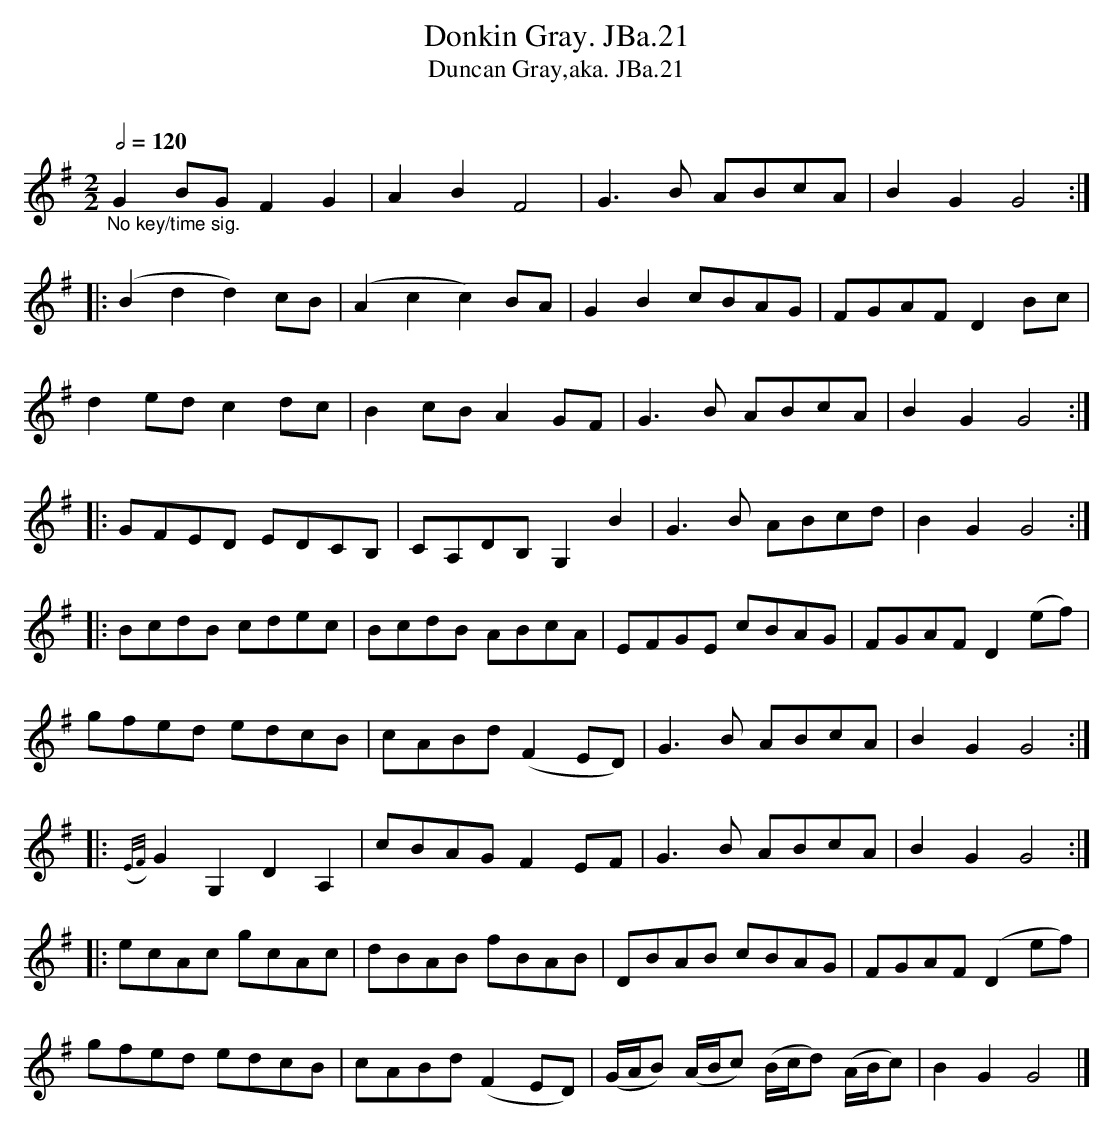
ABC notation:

X:1
T:Donkin Gray. JBa.21
T:Duncan Gray,aka. JBa.21
M:2/2
L:1/8
Q:1/2=120
O:
K:G Major
"_No key/time sig." \
G2 BG F2G2|A2B2F4|G3B ABcA|B2G2G4:|
|:(B2d2d2) cB|(A2c2c2) BA|G2B2 cBAG|FGAF D2 Bc|
d2ed c2 dc|B2 cBA2 GF|G3 B ABcA|B2G2 G4:|
|:GFED EDCB,|CA,DB,G,2 B2|G3B ABcd|B2G2G4:|
|:BcdB cdec|BcdB ABcA|EFGE cBAG|FGAF D2 (ef)|
gfed edcB|cABd (F2 ED)|G3 B ABcA|B2G2 G4:|
|:{(E/F/)} G2G,2D2A,2|cBAG F2 EF|G3B ABcA|B2G2G4:|
|:ecAc gcAc|dBAB fBAB|DBAB cBAG|FGAF (D2ef)|
gfed edcB|cABd (F2 ED)|\
(G/A/B) (A/B/c) (B/c/d) (A/B/c)|B2G2G4|]
